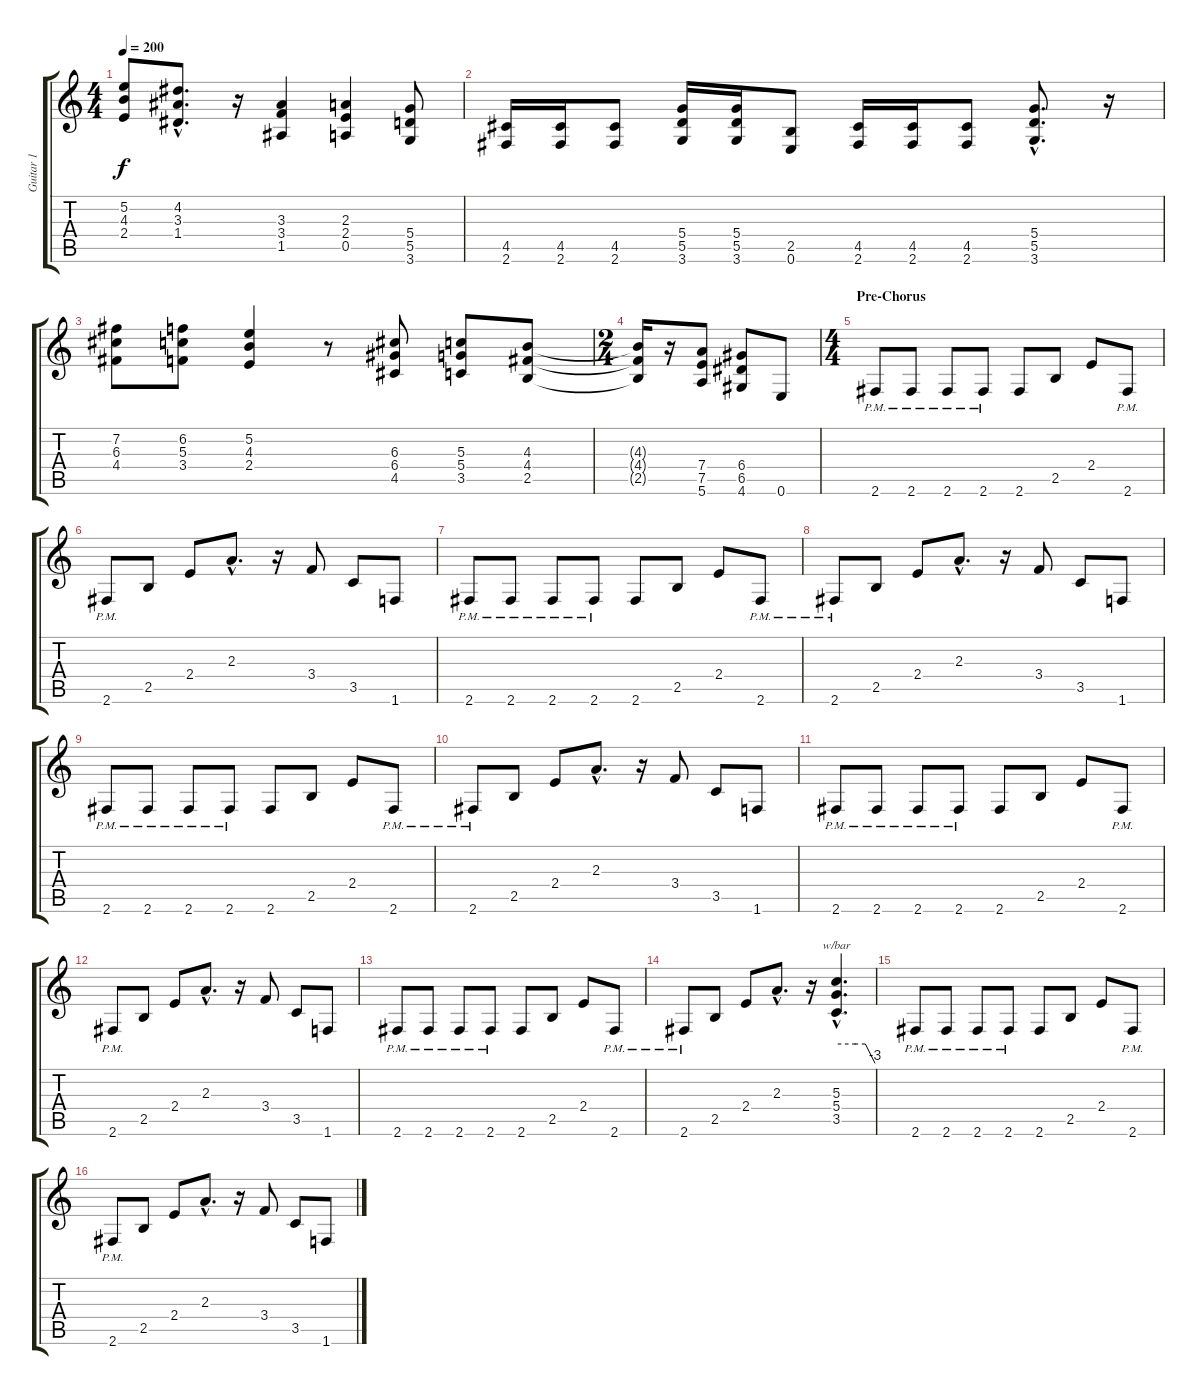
\track ("Guitar 1" "Guitar 1") {instrument overdrivenguitar}
\staff {score tabs}
\tuning (E4 B3 G3 D3 A2 E2) {hide}
\ts (4 4)
\tempo 200
\clef g2
\ks c
(5.2 4.3 2.4).8{dy f} (4.2{hac} 3.3{hac} 1.4{hac}).8{d} r.16 (3.3 3.4 1.5).4 (2.3 2.4 0.5).4 (5.4 5.5 3.6).8 |
(4.5 2.6).16 (4.5 2.6).16 (4.5 2.6).8 (5.4 5.5 3.6).16 (5.4 5.5 3.6).16 (2.5 0.6).8 (4.5 2.6).16 (4.5 2.6).16 (4.5 2.6).8 (5.4{hac} 5.5{hac} 3.6{hac}).8{d} r.16 |
(7.2 6.3 4.4).8 (6.2 5.3 3.4).8 (5.2 4.3 2.4).4 r.8 (6.3 6.4 4.5).8 (5.3 5.4 3.5).8 (4.3 4.4 2.5).8 |
\ts (2 4)
(4.3{t} 4.4{t} 2.5{t}).16 r.16 (7.4 7.5 5.6).8 (6.4 6.5 4.6).8 0.6.8 |
\ts (4 4)
\section ("" "Pre-Chorus")
2.6{pm}.8 2.6{pm}.8 2.6{pm}.8 2.6{pm}.8 2.6.8 2.5.8 2.4.8 2.6{pm}.8 |
2.6{pm}.8 2.5.8 2.4.8 2.3{hac}.8{d} r.16 3.4.8 3.5.8 1.6.8 |
2.6{pm}.8 2.6{pm}.8 2.6{pm}.8 2.6{pm}.8 2.6.8 2.5.8 2.4.8 2.6{pm}.8 |
2.6{pm}.8 2.5.8 2.4.8 2.3{hac}.8{d} r.16 3.4.8 3.5.8 1.6.8 |
2.6{pm}.8 2.6{pm}.8 2.6{pm}.8 2.6{pm}.8 2.6.8 2.5.8 2.4.8 2.6{pm}.8 |
2.6{pm}.8 2.5.8 2.4.8 2.3{hac}.8{d} r.16 3.4.8 3.5.8 1.6.8 |
2.6{pm}.8 2.6{pm}.8 2.6{pm}.8 2.6{pm}.8 2.6.8 2.5.8 2.4.8 2.6{pm}.8 |
2.6{pm}.8 2.5.8 2.4.8 2.3{hac}.8{d} r.16 3.4.8 3.5.8 1.6.8 |
2.6{pm}.8 2.6{pm}.8 2.6{pm}.8 2.6{pm}.8 2.6.8 2.5.8 2.4.8 2.6{pm}.8 |
2.6{pm}.8 2.5.8 2.4.8 2.3{hac}.8{d} r.16 (5.3{hac} 5.4{hac} 3.5{hac}).4{d tbe (custom default 0 0 30 0 45 0 60 -12)} |
2.6{pm}.8 2.6{pm}.8 2.6{pm}.8 2.6{pm}.8 2.6.8 2.5.8 2.4.8 2.6{pm}.8 |
2.6{pm}.8 2.5.8 2.4.8 2.3{hac}.8{d} r.16 3.4.8 3.5.8 1.6.8
